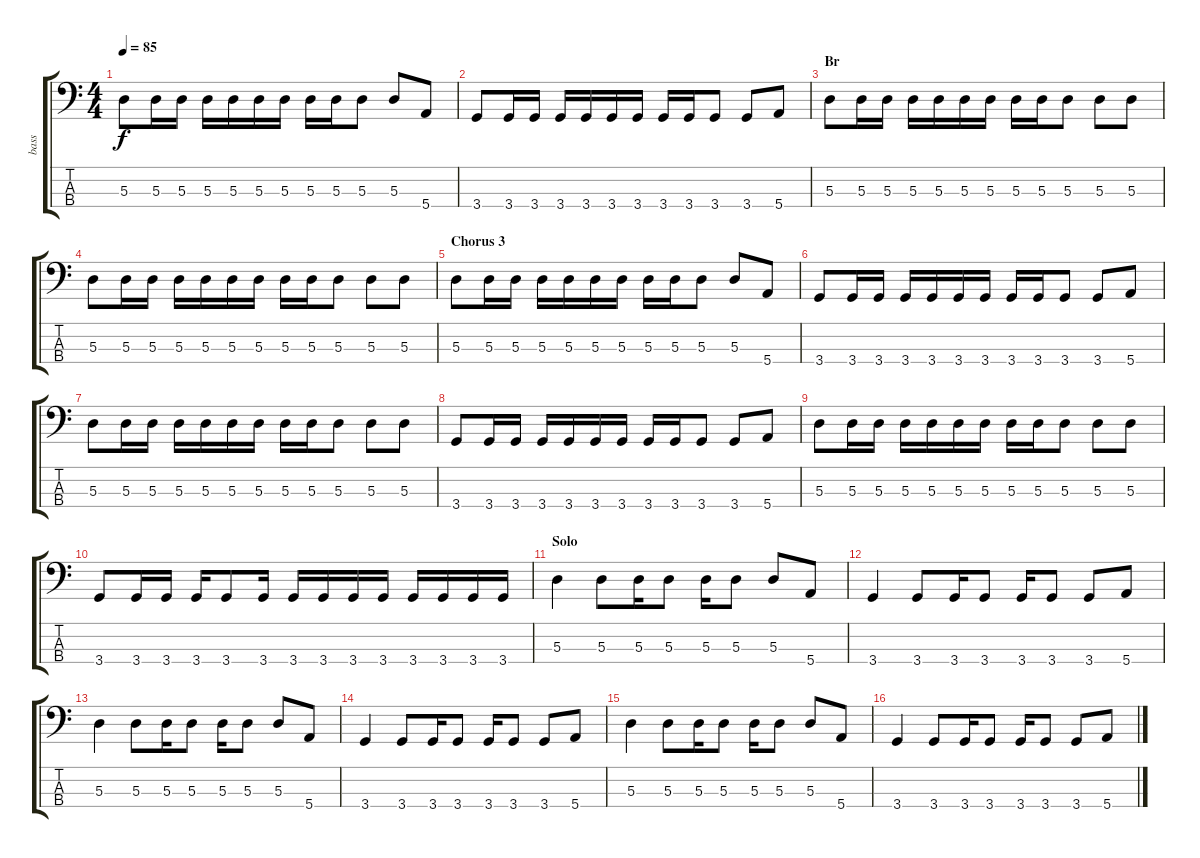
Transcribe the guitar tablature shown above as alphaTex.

\track ("bass" "bass") {instrument electricbassfinger}
\staff {score tabs}
\tuning (G2 D2 A1 E1) {hide}
\ts (4 4)
\tempo 85
\clef f4
\ks c
5.3.8{dy f} 5.3.16 5.3.16 5.3.16 5.3.16 5.3.16 5.3.16 5.3.16 5.3.16 5.3.8 5.3.8 5.4.8 |
3.4.8 3.4.16 3.4.16 3.4.16 3.4.16 3.4.16 3.4.16 3.4.16 3.4.16 3.4.8 3.4.8 5.4.8 |
\section ("" "Br")
5.3.8 5.3.16 5.3.16 5.3.16 5.3.16 5.3.16 5.3.16 5.3.16 5.3.16 5.3.8 5.3.8 5.3.8 |
5.3.8 5.3.16 5.3.16 5.3.16 5.3.16 5.3.16 5.3.16 5.3.16 5.3.16 5.3.8 5.3.8 5.3.8 |
\section ("" "Chorus 3")
5.3.8 5.3.16 5.3.16 5.3.16 5.3.16 5.3.16 5.3.16 5.3.16 5.3.16 5.3.8 5.3.8 5.4.8 |
3.4.8 3.4.16 3.4.16 3.4.16 3.4.16 3.4.16 3.4.16 3.4.16 3.4.16 3.4.8 3.4.8 5.4.8 |
5.3.8 5.3.16 5.3.16 5.3.16 5.3.16 5.3.16 5.3.16 5.3.16 5.3.16 5.3.8 5.3.8 5.3.8 |
3.4.8 3.4.16 3.4.16 3.4.16 3.4.16 3.4.16 3.4.16 3.4.16 3.4.16 3.4.8 3.4.8 5.4.8 |
5.3.8 5.3.16 5.3.16 5.3.16 5.3.16 5.3.16 5.3.16 5.3.16 5.3.16 5.3.8 5.3.8 5.3.8 |
3.4.8 3.4.16 3.4.16 3.4.16 3.4.8 3.4.16 3.4.16 3.4.16 3.4.16 3.4.16 3.4.16 3.4.16 3.4.16 3.4.16 |
\section ("" "Solo")
5.3.4 5.3.8 5.3.16 5.3.8 5.3.16 5.3.8 5.3.8 5.4.8 |
3.4.4 3.4.8 3.4.16 3.4.8 3.4.16 3.4.8 3.4.8 5.4.8 |
5.3.4 5.3.8 5.3.16 5.3.8 5.3.16 5.3.8 5.3.8 5.4.8 |
3.4.4 3.4.8 3.4.16 3.4.8 3.4.16 3.4.8 3.4.8 5.4.8 |
5.3.4 5.3.8 5.3.16 5.3.8 5.3.16 5.3.8 5.3.8 5.4.8 |
3.4.4 3.4.8 3.4.16 3.4.8 3.4.16 3.4.8 3.4.8 5.4.8
